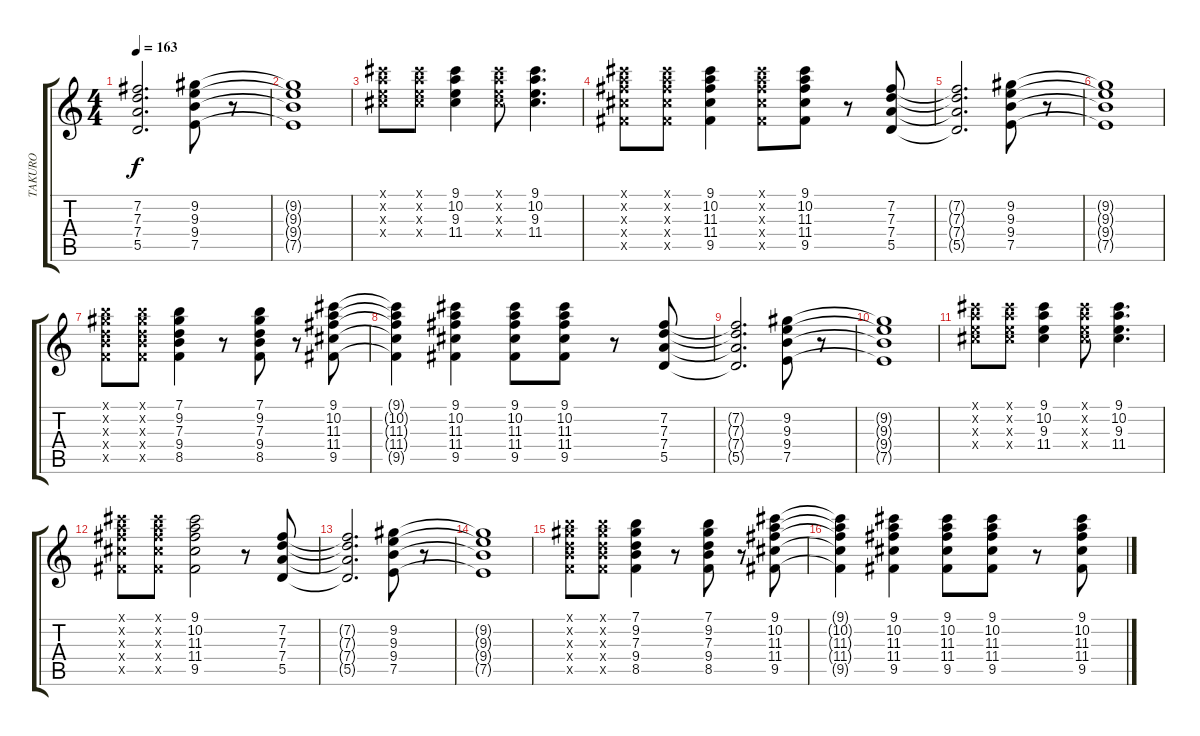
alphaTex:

\track ("TAKURO" "TAKURO") {instrument overdrivenguitar}
\staff {score tabs}
\tuning (E4 B3 G3 D3 A2 E2) {hide}
\ts (4 4)
\tempo 163
\clef g2
\ks c
(7.2{t} 7.3{t} 7.4{t} 5.5{t}).2{d dy f} (9.2 9.3 9.4 7.5).8 r.8 |
(9.2{t} 9.3{t} 9.4{t} 7.5{t}).1 |
(9.1{x} 10.2{x} 9.3{x} 11.4{x}).8 (9.1{x} 10.2{x} 9.3{x} 11.4{x}).8 (9.1 10.2 9.3 11.4).4 (9.1{x} 10.2{x} 9.3{x} 11.4{x}).8 (9.1 10.2 9.3 11.4).4{d} |
(9.1{x} 10.2{x} 11.3{x} 11.4{x} 9.5{x}).8 (9.1{x} 10.2{x} 11.3{x} 11.4{x} 9.5{x}).8 (9.1 10.2 11.3 11.4 9.5).4 (9.1{x} 10.2{x} 11.3{x} 11.4{x} 9.5{x}).8 (9.1 10.2 11.3 11.4 9.5).8 r.8 (7.2 7.3 7.4 5.5).8 |
(7.2{t} 7.3{t} 7.4{t} 5.5{t}).2{d} (9.2 9.3 9.4 7.5).8 r.8 |
(9.2{t} 9.3{t} 9.4{t} 7.5{t}).1 |
(7.1{x} 9.2{x} 7.3{x} 9.4{x} 8.5{x}).8 (7.1{x} 9.2{x} 7.3{x} 9.4{x} 8.5{x}).8 (7.1 9.2 7.3 9.4 8.5).4 r.8 (7.1 9.2 7.3 9.4 8.5).8 r.8 (9.1 10.2 11.3 11.4 9.5).8 |
(9.1{t} 10.2{t} 11.3{t} 11.4{t} 9.5{t}).4 (9.1 10.2 11.3 11.4 9.5).4 (9.1 10.2 11.3 11.4 9.5).8 (9.1 10.2 11.3 11.4 9.5).8 r.8 (7.2 7.3 7.4 5.5).8 |
(7.2{t} 7.3{t} 7.4{t} 5.5{t}).2{d} (9.2 9.3 9.4 7.5).8 r.8 |
(9.2{t} 9.3{t} 9.4{t} 7.5{t}).1 |
(9.1{x} 10.2{x} 9.3{x} 11.4{x}).8 (9.1{x} 10.2{x} 9.3{x} 11.4{x}).8 (9.1 10.2 9.3 11.4).4 (9.1{x} 10.2{x} 9.3{x} 11.4{x}).8 (9.1 10.2 9.3 11.4).4{d} |
(9.1{x} 10.2{x} 11.3{x} 11.4{x} 9.5{x}).8 (9.1{x} 10.2{x} 11.3{x} 11.4{x} 9.5{x}).8 (9.1 10.2 11.3 11.4 9.5).2 r.8 (7.2 7.3 7.4 5.5).8 |
(7.2{t} 7.3{t} 7.4{t} 5.5{t}).2{d} (9.2 9.3 9.4 7.5).8 r.8 |
(9.2{t} 9.3{t} 9.4{t} 7.5{t}).1 |
(7.1{x} 9.2{x} 7.3{x} 9.4{x} 8.5{x}).8 (7.1{x} 9.2{x} 7.3{x} 9.4{x} 8.5{x}).8 (7.1 9.2 7.3 9.4 8.5).4 r.8 (7.1 9.2 7.3 9.4 8.5).8 r.8 (9.1 10.2 11.3 11.4 9.5).8 |
(9.1{t} 10.2{t} 11.3{t} 11.4{t} 9.5{t}).4 (9.1 10.2 11.3 11.4 9.5).4 (9.1 10.2 11.3 11.4 9.5).8 (9.1 10.2 11.3 11.4 9.5).8 r.8 (9.1 10.2 11.3 11.4 9.5).8
